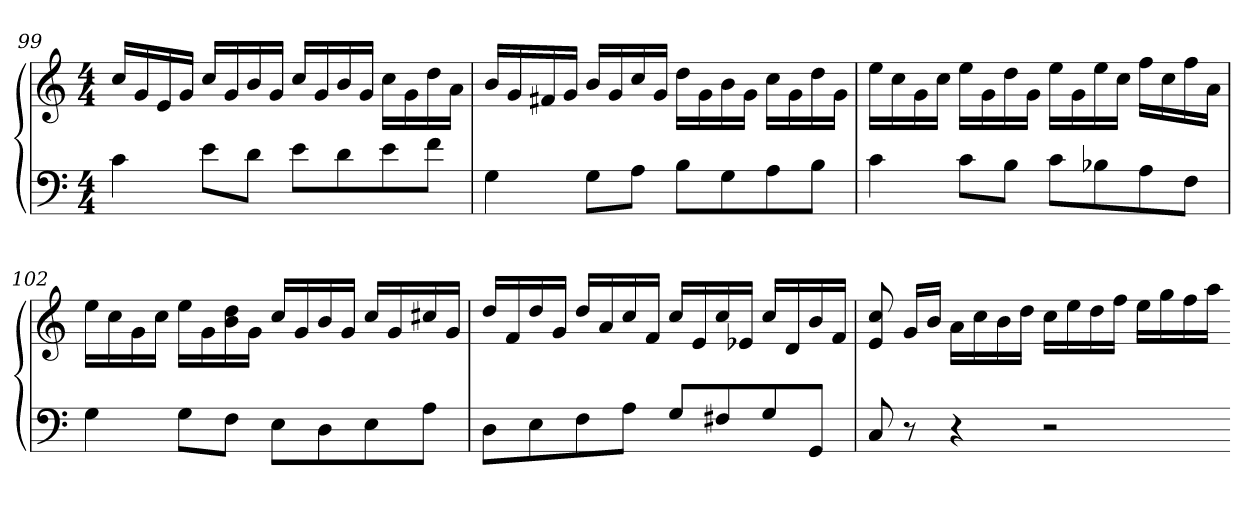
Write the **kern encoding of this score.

**kern	**kern
*part1	*part1
*staff2	*staff1
*clefF4	*clefG2
*k[]	*k[]
*C:	*C:
*M4/4	*M4/4
=99	=99
4c	16ccLL
.	16g
.	16e
.	16gJJ
8eL	16ccLL
.	16g
8dJ	16b
.	16gJJ
8eL	16ccLL
.	16g
8d	16b
.	16gJJ
8e	16ccLL
.	16g
8fJ	16dd
.	16aJJ
=100	=100
4G	16bLL
.	16g
.	16f#X
.	16gJJ
8GL	16bLL
.	16g
8AJ	16cc
.	16gJJ
8BL	16ddLL
.	16g
8G	16b
.	16gJJ
8A	16ccLL
.	16g
8BJ	16dd
.	16gJJ
=101	=101
4c	16eeLL
.	16cc
.	16g
.	16ccJJ
8cL	16eeLL
.	16g
8BJ	16dd
.	16gJJ
8cL	16eeLL
.	16g
8B-X	16ee
.	16ccJJ
8A	16ffLL
.	16cc
8FJ	16ff
.	16aJJ
=102	=102
4G	16eeLL
.	16cc
.	16g
.	16ccJJ
8GL	16eeLL
.	16g
8FJ	16b 16dd
.	16gJJ
8EL	16ccLL
.	16g
8D	16b
.	16gJJ
8E	16ccLL
.	16g
8AJ	16cc#X
.	16gJJ
=103	=103
8DL	16ddLL
.	16f
8E	16dd
.	16gJJ
8F	16ddLL
.	16a
8AJ	16cc
.	16fJJ
8GL	16ccLL
.	16e
8F#X	16cc
.	16e-XJJ
8G	16ccLL
.	16d
8GGJ	16b
.	16fJJ
=104	=104
8C	8e 8cc
8r	16gLL
.	16bJJ
4r	16aLL
.	16cc
.	16b
.	16ddJJ
2r	16ccLL
.	16ee
.	16dd
.	16ffJJ
.	16eeLL
.	16gg
.	16ff
.	16aaJJ
=-	=-
*-	*-
